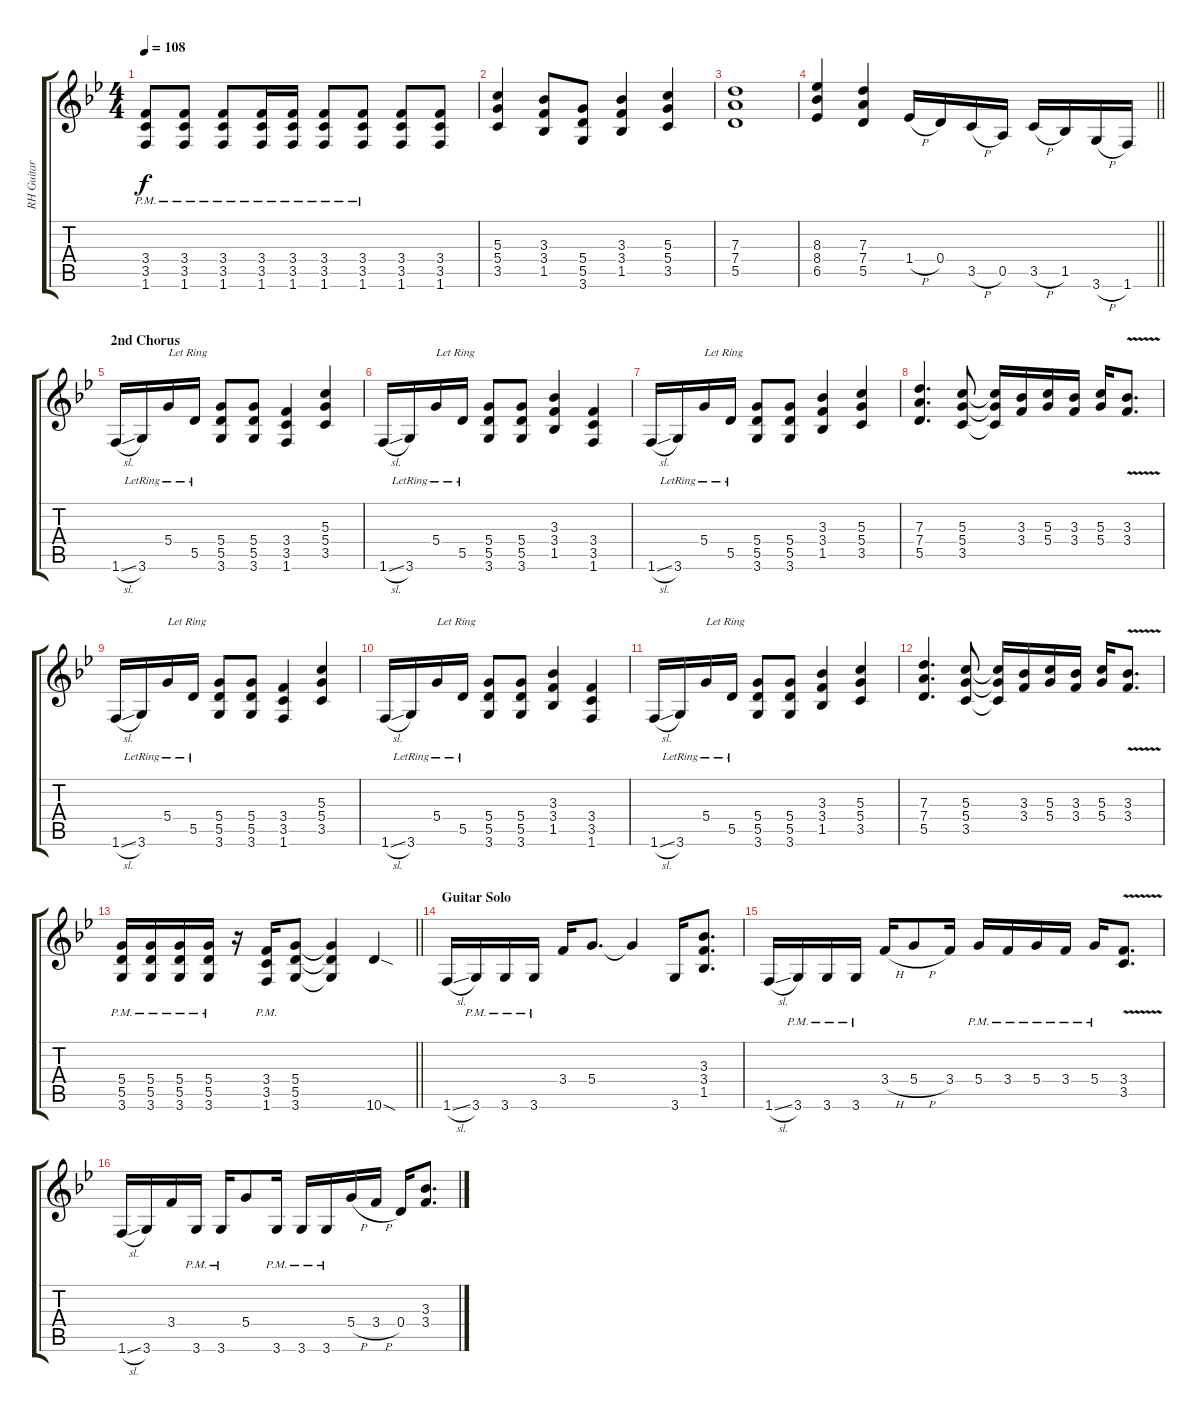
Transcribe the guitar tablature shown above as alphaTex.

\track ("RH Guitar" "RH Guitar") {instrument distortionguitar}
\staff {score tabs}
\tuning (E4 B3 G3 D3 A2 E2) {hide}
\ts (4 4)
\tempo 108
\clef g2
\ks gminor
(3.4{pm} 3.5{pm} 1.6{pm}).8{dy f} (3.4{pm} 3.5{pm} 1.6{pm}).8 (3.4{pm} 3.5{pm} 1.6{pm}).8 (3.4{pm} 3.5{pm} 1.6{pm}).16 (3.4{pm} 3.5{pm} 1.6{pm}).16 (3.4{pm} 3.5{pm} 1.6{pm}).8 (3.4{pm} 3.5{pm} 1.6{pm}).8 (3.4 3.5 1.6).8 (3.4 3.5 1.6).8 |
(5.3 5.4 3.5).4 (3.3 3.4 1.5).8 (5.4 5.5 3.6).8 (3.3 3.4 1.5).4 (5.3 5.4 3.5).4 |
(7.3 7.4 5.5).1 |
\barLineRight lightlight
(8.3 8.4 6.5).4 (7.3 7.4 5.5).4 1.4{h}.16 0.4.16 3.5{h}.16 0.5.16 3.5{h}.16 1.5.16 3.6{h}.16 1.6.16 |
\section ("" "2nd Chorus")
1.6{sl}.16 3.6{lr}.16 5.4{lr}.16{txt "Let Ring"} 5.5{lr}.16 (5.4 5.5 3.6).8 (5.4 5.5 3.6).8 (3.4 3.5 1.6).4 (5.3 5.4 3.5).4 |
1.6{sl}.16 3.6{lr}.16 5.4{lr}.16{txt "Let Ring"} 5.5{lr}.16 (5.4 5.5 3.6).8 (5.4 5.5 3.6).8 (3.3 3.4 1.5).4 (3.4 3.5 1.6).4 |
1.6{sl}.16 3.6{lr}.16 5.4{lr}.16{txt "Let Ring"} 5.5{lr}.16 (5.4 5.5 3.6).8 (5.4 5.5 3.6).8 (3.3 3.4 1.5).4 (5.3 5.4 3.5).4 |
(7.3 7.4 5.5).4{d} (5.3 5.4 3.5).8 (5.3{t} 5.4{t} 3.5{t}).16 (3.3 3.4).16 (5.3 5.4).16 (3.3 3.4).16 (5.3 5.4).16 (3.3{v} 3.4{v}).8{d} |
1.6{sl}.16 3.6{lr}.16 5.4{lr}.16{txt "Let Ring"} 5.5{lr}.16 (5.4 5.5 3.6).8 (5.4 5.5 3.6).8 (3.4 3.5 1.6).4 (5.3 5.4 3.5).4 |
1.6{sl}.16 3.6{lr}.16 5.4{lr}.16{txt "Let Ring"} 5.5{lr}.16 (5.4 5.5 3.6).8 (5.4 5.5 3.6).8 (3.3 3.4 1.5).4 (3.4 3.5 1.6).4 |
1.6{sl}.16 3.6{lr}.16 5.4{lr}.16{txt "Let Ring"} 5.5{lr}.16 (5.4 5.5 3.6).8 (5.4 5.5 3.6).8 (3.3 3.4 1.5).4 (5.3 5.4 3.5).4 |
(7.3 7.4 5.5).4{d} (5.3 5.4 3.5).8 (5.3{t} 5.4{t} 3.5{t}).16 (3.3 3.4).16 (5.3 5.4).16 (3.3 3.4).16 (5.3 5.4).16 (3.3{v} 3.4{v}).8{d} |
\barLineRight lightlight
(5.4{pm} 5.5{pm} 3.6{pm}).16 (5.4{pm} 5.5{pm} 3.6{pm}).16 (5.4{pm} 5.5{pm} 3.6{pm}).16 (5.4{pm} 5.5{pm} 3.6{pm}).16 r.16 (3.4{pm} 3.5{pm} 1.6{pm}).16 (5.4 5.5 3.6).8 (5.4{t} 5.5{t} 3.6{t}).4 10.6{sod}.4 |
\section ("" "Guitar Solo")
1.6{sl}.16 3.6{pm}.16 3.6{pm}.16 3.6{pm}.16 3.4.16 5.4.8{d} 5.4{t}.4 3.6.16 (3.3 3.4 1.5).8{d} |
1.6{sl}.16 3.6{pm}.16 3.6{pm}.16 3.6{pm}.16 3.4{h}.16 5.4{h}.8 3.4.16 5.4{pm}.16 3.4{pm}.16 5.4{pm}.16 3.4{pm}.16 5.4{pm}.16 (3.4{v} 3.5{v}).8{d} |
1.6{sl}.16 3.6.16 3.4.16 3.6{pm}.16 3.6{pm}.16 5.4.8 3.6{pm}.16 3.6{pm}.16 3.6{pm}.16 5.4{h}.16 3.4{h}.16 0.4.16 (3.3 3.4).8{d}
